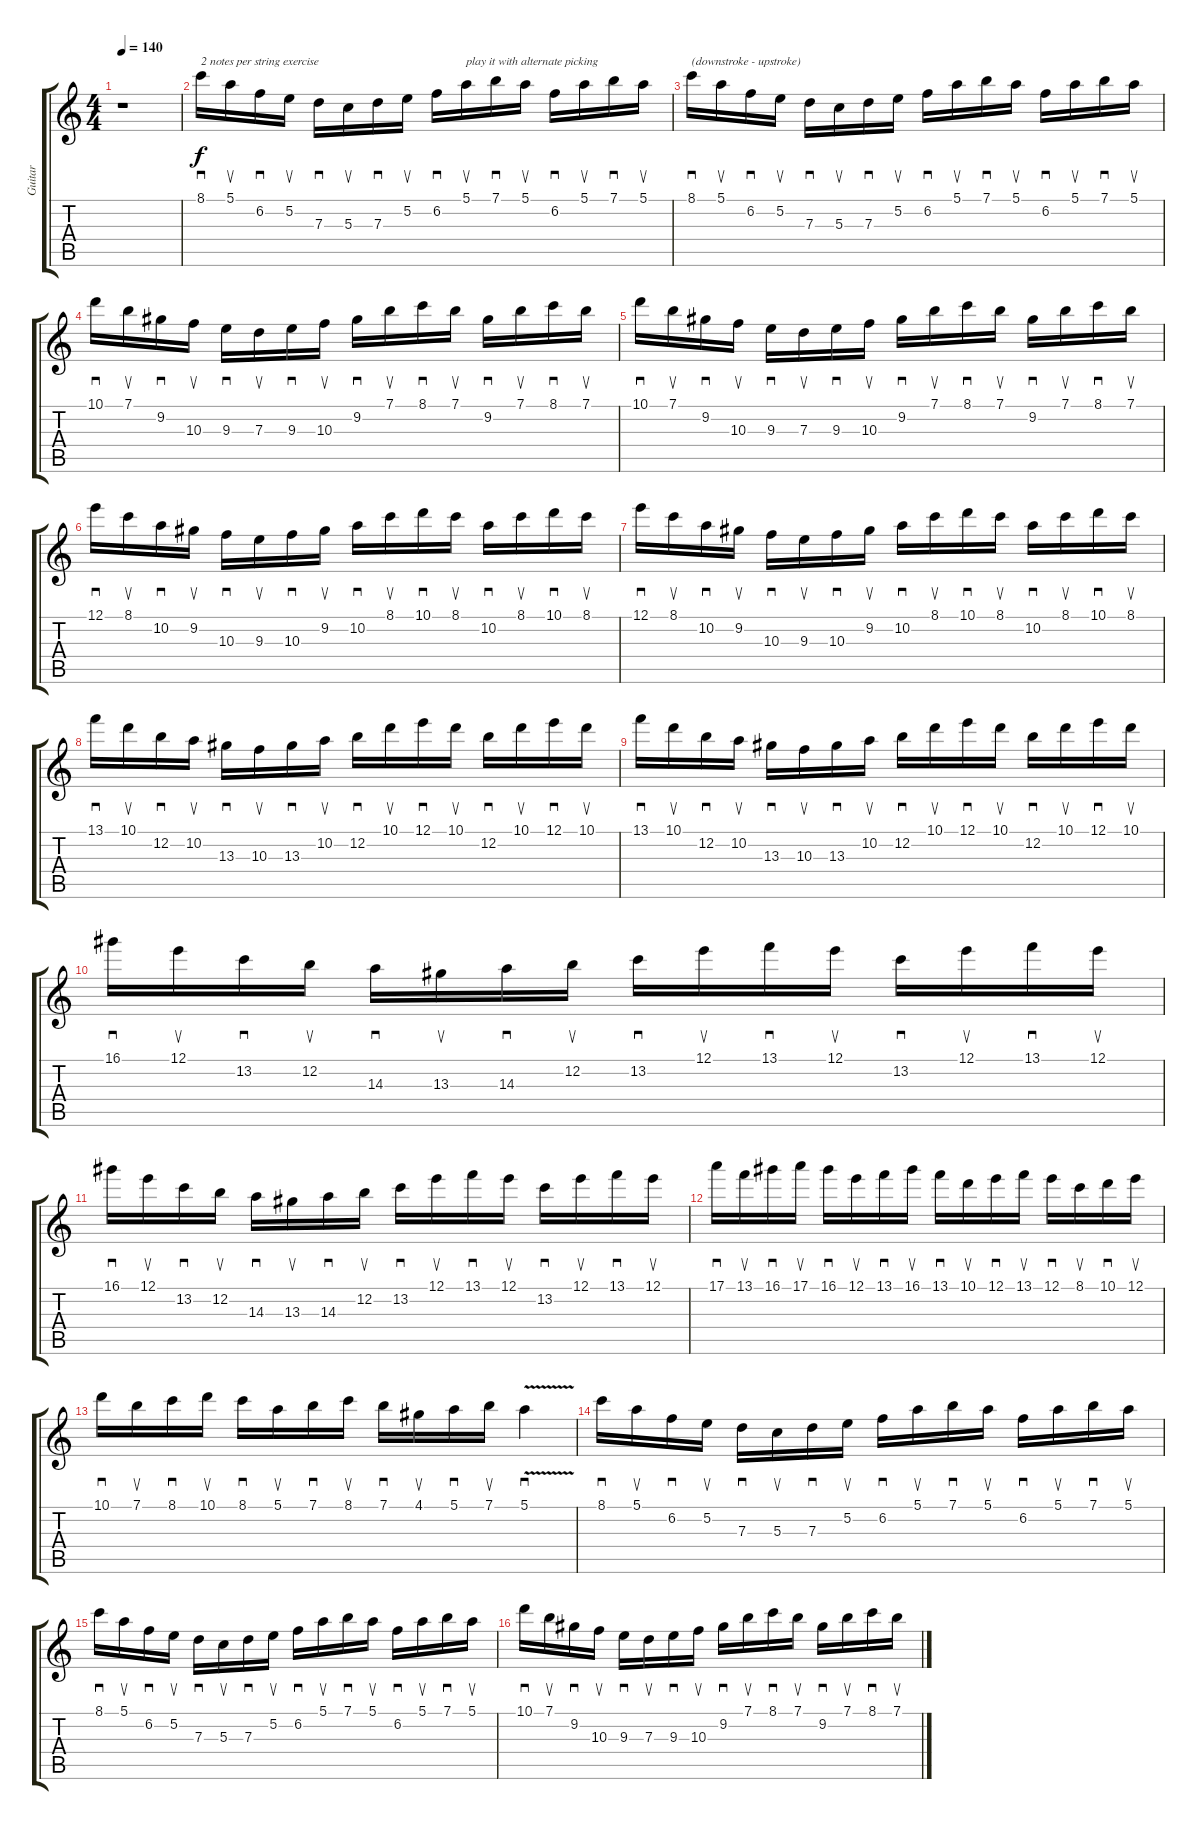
\track ("Guitar" "Guitar") {instrument distortionguitar}
\staff {score tabs}
\tuning (E4 B3 G3 D3 A2 E2) {hide}
\ts (4 4)
\tempo 140
\clef g2
\ks c
r.1{dy f instrument distortionguitar} |
8.1.16{sd txt "2 notes per string exercise"} 5.1.16{su} 6.2.16{sd} 5.2.16{su} 7.3.16{sd} 5.3.16{su} 7.3.16{sd} 5.2.16{su} 6.2.16{sd} 5.1.16{su txt "play it with alternate picking"} 7.1.16{sd} 5.1.16{su} 6.2.16{sd} 5.1.16{su} 7.1.16{sd} 5.1.16{su} |
8.1.16{sd txt "(downstroke - upstroke)"} 5.1.16{su} 6.2.16{sd} 5.2.16{su} 7.3.16{sd} 5.3.16{su} 7.3.16{sd} 5.2.16{su} 6.2.16{sd} 5.1.16{su} 7.1.16{sd} 5.1.16{su} 6.2.16{sd} 5.1.16{su} 7.1.16{sd} 5.1.16{su} |
10.1.16{sd} 7.1.16{su} 9.2.16{sd} 10.3.16{su} 9.3.16{sd} 7.3.16{su} 9.3.16{sd} 10.3.16{su} 9.2.16{sd} 7.1.16{su} 8.1.16{sd} 7.1.16{su} 9.2.16{sd} 7.1.16{su} 8.1.16{sd} 7.1.16{su} |
10.1.16{sd} 7.1.16{su} 9.2.16{sd} 10.3.16{su} 9.3.16{sd} 7.3.16{su} 9.3.16{sd} 10.3.16{su} 9.2.16{sd} 7.1.16{su} 8.1.16{sd} 7.1.16{su} 9.2.16{sd} 7.1.16{su} 8.1.16{sd} 7.1.16{su} |
12.1.16{sd} 8.1.16{su} 10.2.16{sd} 9.2.16{su} 10.3.16{sd} 9.3.16{su} 10.3.16{sd} 9.2.16{su} 10.2.16{sd} 8.1.16{su} 10.1.16{sd} 8.1.16{su} 10.2.16{sd} 8.1.16{su} 10.1.16{sd} 8.1.16{su} |
12.1.16{sd} 8.1.16{su} 10.2.16{sd} 9.2.16{su} 10.3.16{sd} 9.3.16{su} 10.3.16{sd} 9.2.16{su} 10.2.16{sd} 8.1.16{su} 10.1.16{sd} 8.1.16{su} 10.2.16{sd} 8.1.16{su} 10.1.16{sd} 8.1.16{su} |
13.1.16{sd} 10.1.16{su} 12.2.16{sd} 10.2.16{su} 13.3.16{sd} 10.3.16{su} 13.3.16{sd} 10.2.16{su} 12.2.16{sd} 10.1.16{su} 12.1.16{sd} 10.1.16{su} 12.2.16{sd} 10.1.16{su} 12.1.16{sd} 10.1.16{su} |
13.1.16{sd} 10.1.16{su} 12.2.16{sd} 10.2.16{su} 13.3.16{sd} 10.3.16{su} 13.3.16{sd} 10.2.16{su} 12.2.16{sd} 10.1.16{su} 12.1.16{sd} 10.1.16{su} 12.2.16{sd} 10.1.16{su} 12.1.16{sd} 10.1.16{su} |
16.1.16{sd} 12.1.16{su} 13.2.16{sd} 12.2.16{su} 14.3.16{sd} 13.3.16{su} 14.3.16{sd} 12.2.16{su} 13.2.16{sd} 12.1.16{su} 13.1.16{sd} 12.1.16{su} 13.2.16{sd} 12.1.16{su} 13.1.16{sd} 12.1.16{su} |
16.1.16{sd} 12.1.16{su} 13.2.16{sd} 12.2.16{su} 14.3.16{sd} 13.3.16{su} 14.3.16{sd} 12.2.16{su} 13.2.16{sd} 12.1.16{su} 13.1.16{sd} 12.1.16{su} 13.2.16{sd} 12.1.16{su} 13.1.16{sd} 12.1.16{su} |
17.1.16{sd} 13.1.16{su} 16.1.16{sd} 17.1.16{su} 16.1.16{sd} 12.1.16{su} 13.1.16{sd} 16.1.16{su} 13.1.16{sd} 10.1.16{su} 12.1.16{sd} 13.1.16{su} 12.1.16{sd} 8.1.16{su} 10.1.16{sd} 12.1.16{su} |
10.1.16{sd} 7.1.16{su} 8.1.16{sd} 10.1.16{su} 8.1.16{sd} 5.1.16{su} 7.1.16{sd} 8.1.16{su} 7.1.16{sd} 4.1.16{su} 5.1.16{sd} 7.1.16{su} 5.1{v}.4{sd} |
8.1.16{sd} 5.1.16{su} 6.2.16{sd} 5.2.16{su} 7.3.16{sd} 5.3.16{su} 7.3.16{sd} 5.2.16{su} 6.2.16{sd} 5.1.16{su} 7.1.16{sd} 5.1.16{su} 6.2.16{sd} 5.1.16{su} 7.1.16{sd} 5.1.16{su} |
8.1.16{sd} 5.1.16{su} 6.2.16{sd} 5.2.16{su} 7.3.16{sd} 5.3.16{su} 7.3.16{sd} 5.2.16{su} 6.2.16{sd} 5.1.16{su} 7.1.16{sd} 5.1.16{su} 6.2.16{sd} 5.1.16{su} 7.1.16{sd} 5.1.16{su} |
10.1.16{sd} 7.1.16{su} 9.2.16{sd} 10.3.16{su} 9.3.16{sd} 7.3.16{su} 9.3.16{sd} 10.3.16{su} 9.2.16{sd} 7.1.16{su} 8.1.16{sd} 7.1.16{su} 9.2.16{sd} 7.1.16{su} 8.1.16{sd} 7.1.16{su}
